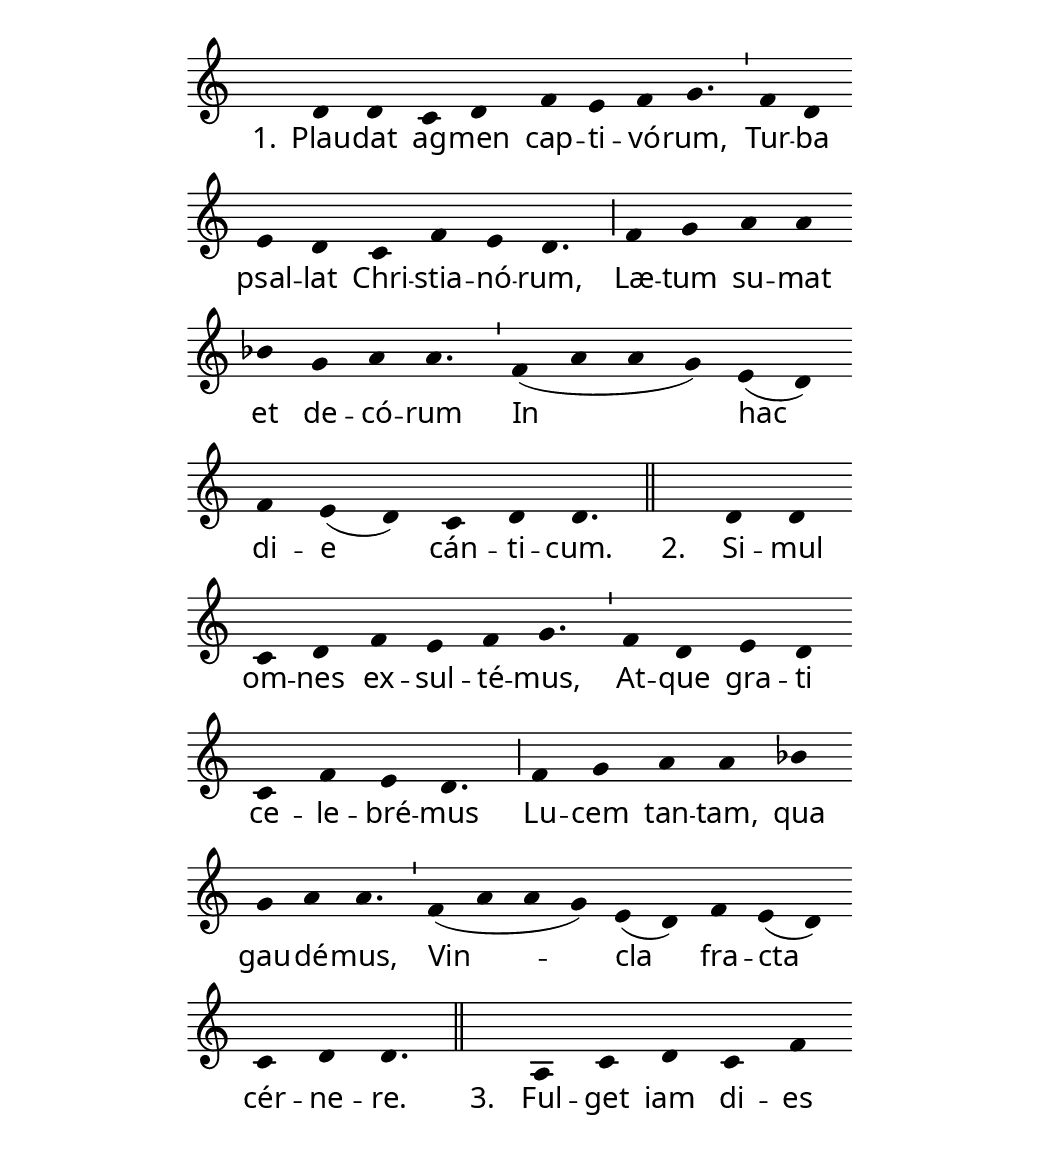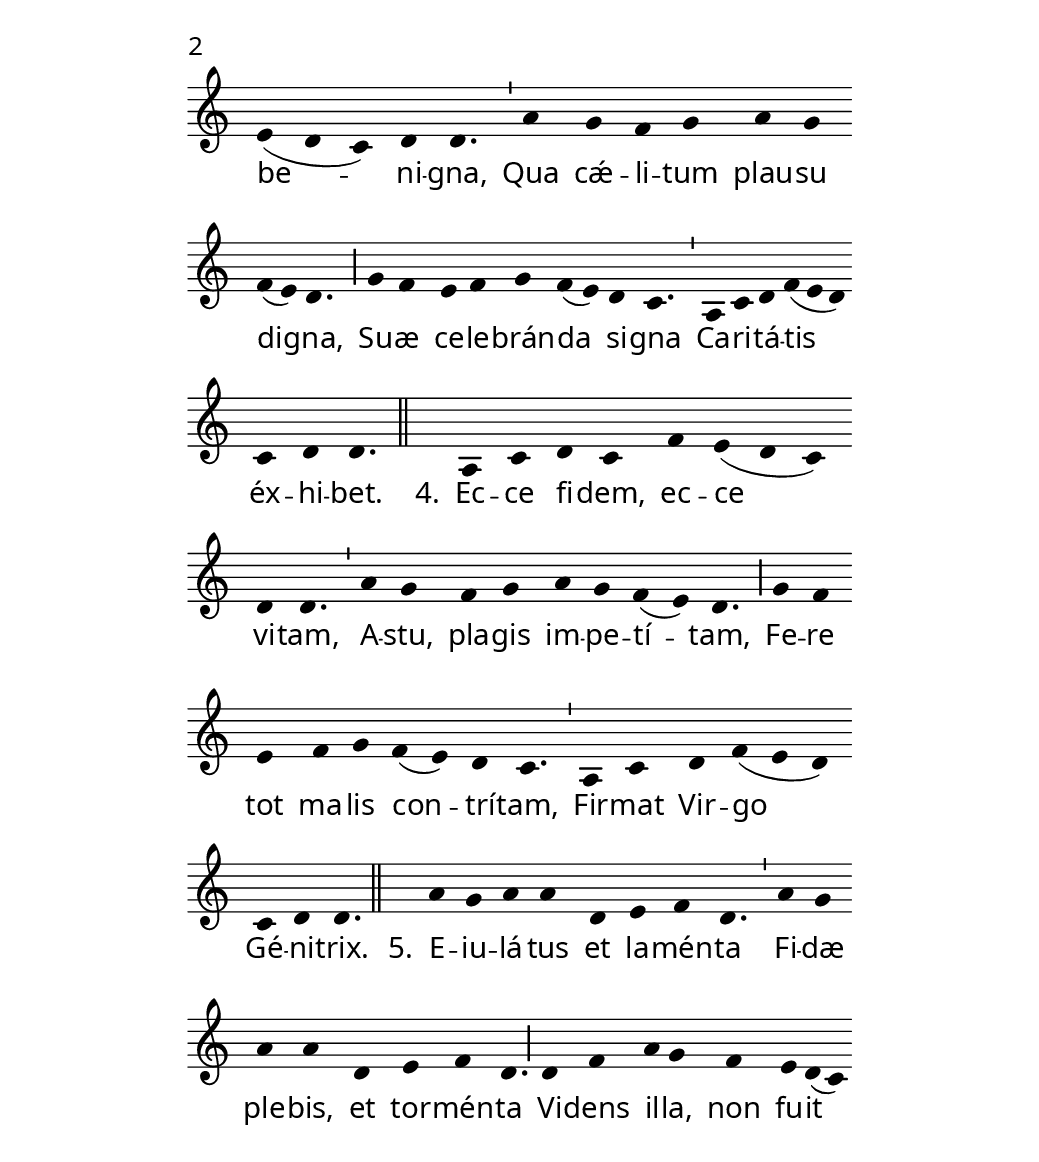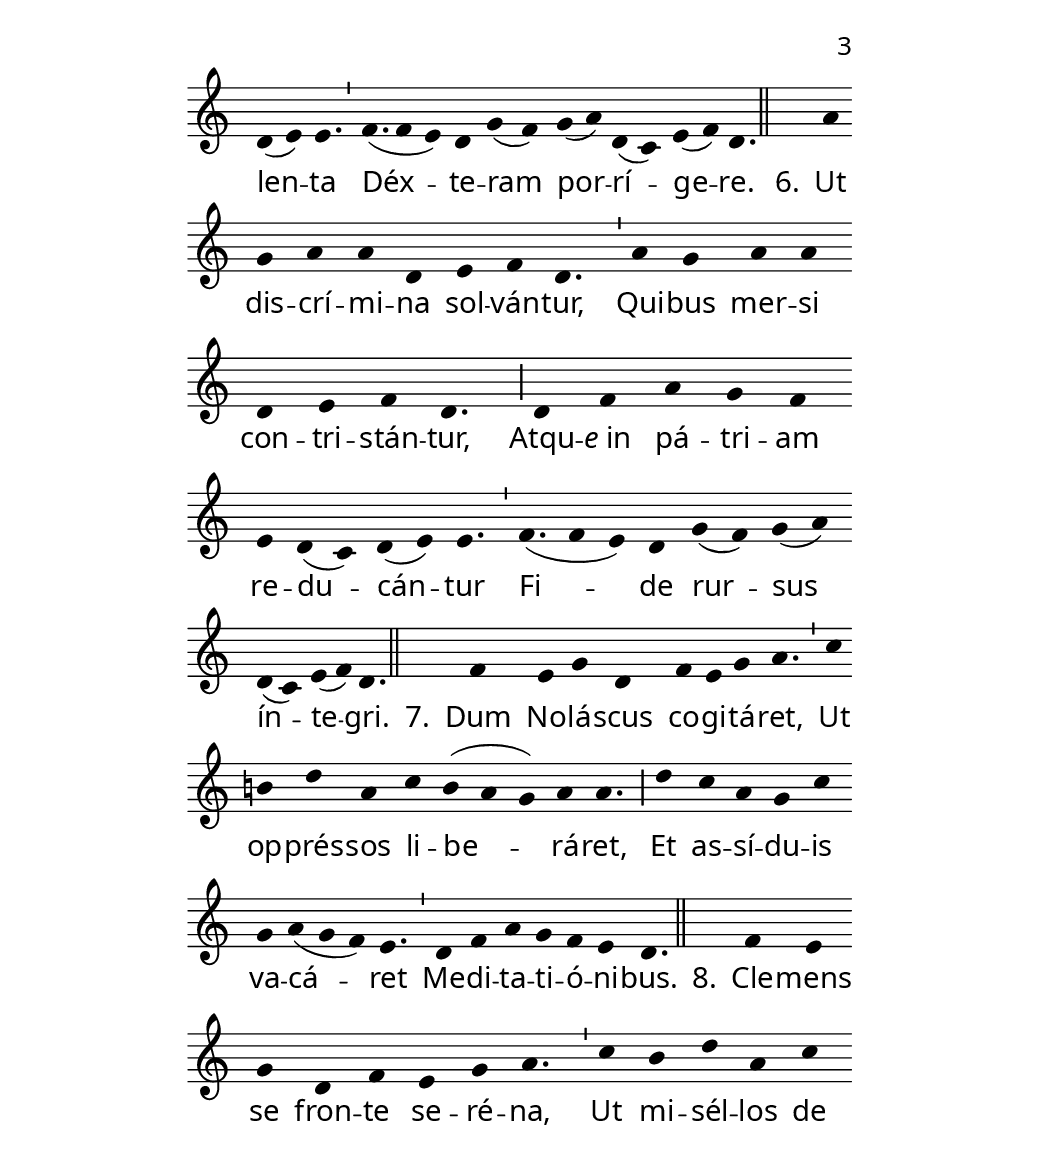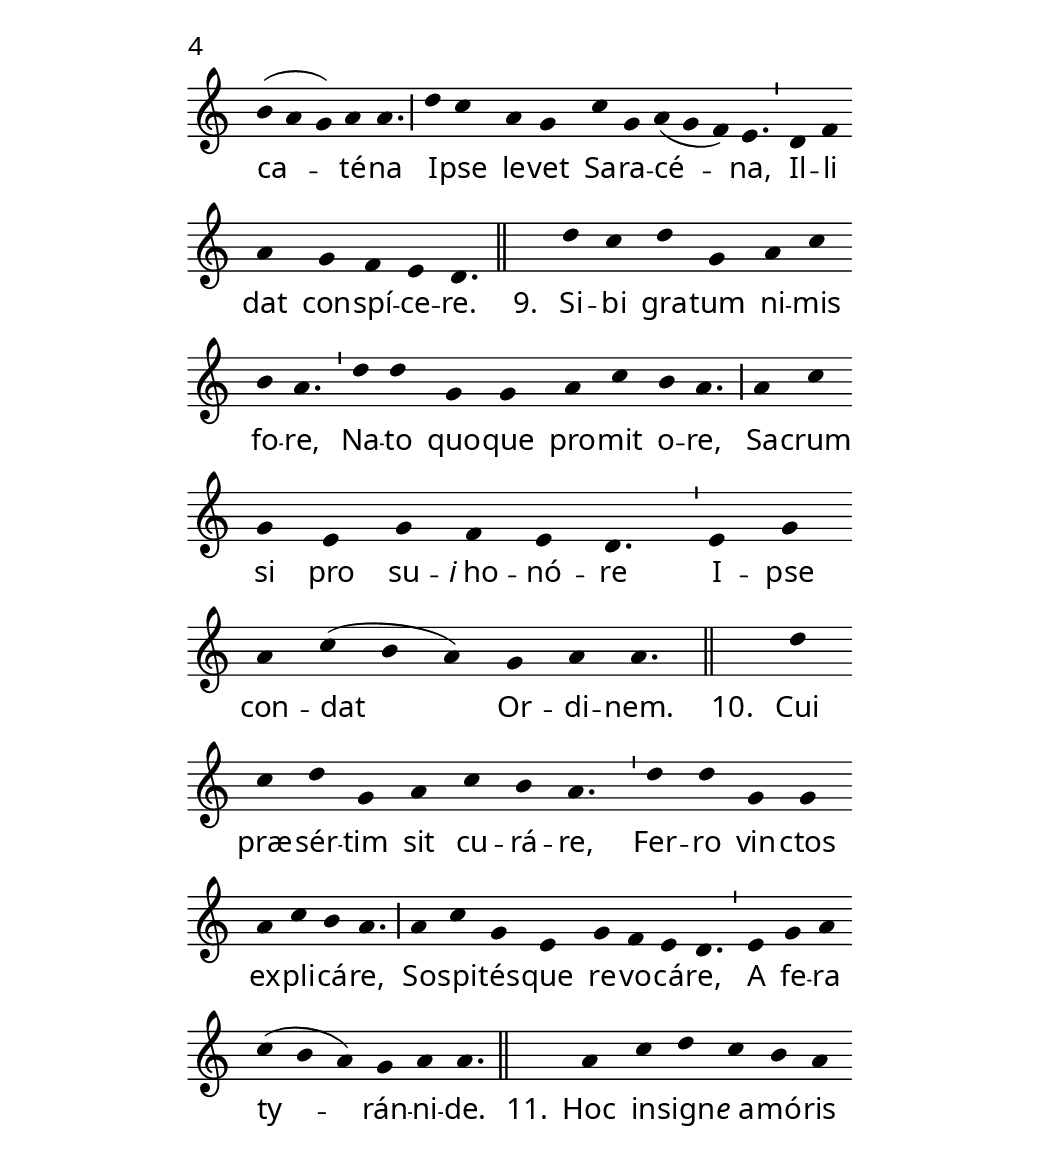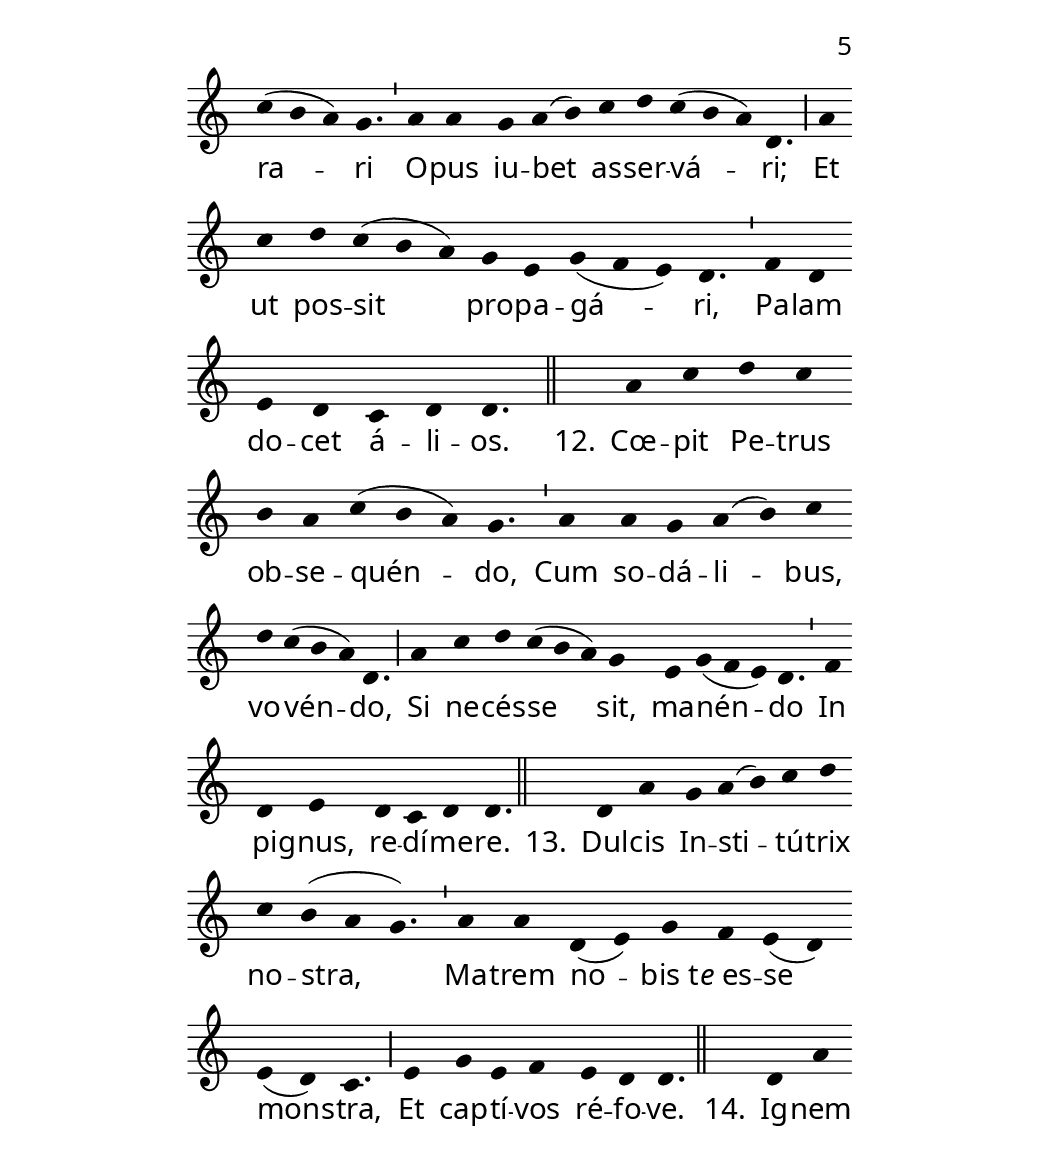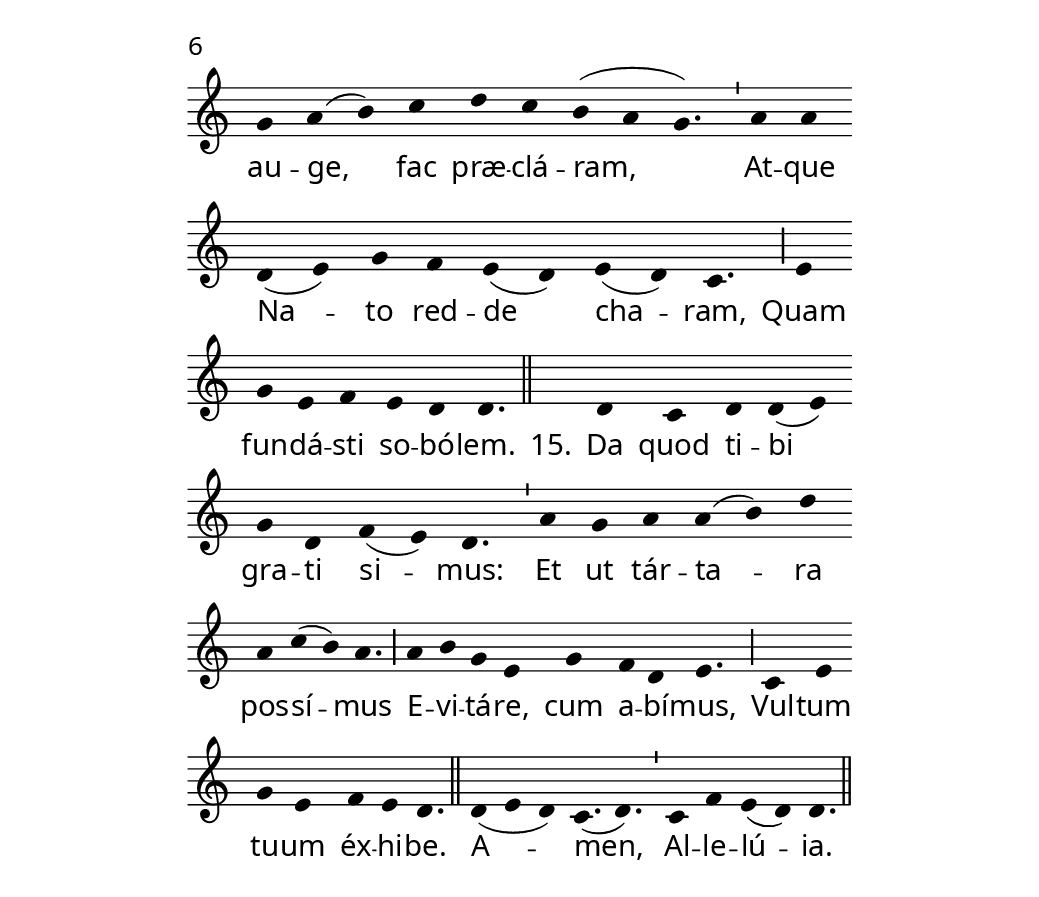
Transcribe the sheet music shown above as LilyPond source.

\version "2.16.0"
\version "2.18.2"

  #(set-global-staff-size 23)

\paper {
  #(set-paper-size "b5")
  left-margin = 1.25\in
  right-margin = 1.25\in
  top-margin = 1.25\in
  bottom-margin = 1.25\in
  %myStaffSize = #19
  myStaffSize = #23
  indent = 0\mm
  %line-width = 7.5\in
  %line-width = 8.5\in - 2\in
  %ragged-right = ##t
  force-assignment = #""
  %line-width = #(- line-width (* mm  3.000000))
  #(define fonts
   (make-pango-font-tree "Garamond Premier Pro"
                         "Garamond Premier Pro"
                         "Garamond Premier Pro"
                          (/ myStaffSize 20)))
}

\layout {
  \context {
      \Staff
      \remove "Time_signature_engraver"
  }
  \context {
      \Lyrics
      \override LyricSpace #'minimum-distance = #1.2
  }
}

\version "2.16.0"

stemOff = {
  \hide Staff.Stem
}
divisioMinima = {
  \once \override BreathingSign.stencil =
    #ly:breathing-sign::divisio-minima
  %\once \override BreathingSign.Y-offset = #0
  \breathe
}
divisioMajor = {
  \once \override BreathingSign.stencil =
    #ly:breathing-sign::divisio-maior
  \once \override BreathingSign.Y-offset = #0
  \breathe
}
divisioMaxima = {
  \once \override BreathingSign.stencil =
    #ly:breathing-sign::divisio-maxima
  \once \override BreathingSign.Y-offset = #0
  \breathe
}
finalis = {
  \once \override BreathingSign.stencil =
    #ly:breathing-sign::finalis
  \once \override BreathingSign.Y-offset = #0
  \breathe
}

oneHiddenNote = {
  \hideNotes g'4 \unHideNotes
}

\score { \transpose c c {
  \absolute { \key c \major
    \cadenzaOn \stemOff
    \oneHiddenNote d'4 d' \bar "" c' d' \bar "" f' e' f' g'4. \divisioMinima f'4 d' \bar "" e' d' \bar "" c' f' e' d'4. \divisioMajor f'4 g' \bar "" a' a' \bar "" bes'! \bar "" g' a' a'4. \divisioMinima f'4( a' a' g') \bar "" e'( d') \bar "" f' e'( d') \bar "" c' d' d'4. \finalis
    \oneHiddenNote d'4 d' \bar "" c' d' \bar "" f' e' f' g'4. \divisioMinima f'4 d' \bar "" e' d' \bar "" c' f' e' d'4. \divisioMajor f'4 g' \bar "" a' a' \bar "" bes'! \bar "" g' a' a'4. \divisioMinima f'4( a' a' g') e'( d') \bar "" f' e'( d') \bar "" c' d' d'4. \finalis
    \oneHiddenNote a4 c' \bar "" d' \bar "" c' f' \bar "" e'( d' c') d' d'4. \divisioMinima a'4 \bar "" g' f' g' \bar "" a' g' \bar "" f'( e') d'4. \divisioMajor g'4 f' \bar "" e' f' g' f'( e') \bar "" d' c'4. \divisioMinima a4 c' d' f'( e' d') \bar "" c' d' d'4. \finalis
    \oneHiddenNote a4 c' \bar "" d' c' \bar "" f' e'( d' c') \bar "" d' d'4. \divisioMinima a'4 g' \bar "" f' g' \bar "" a' g' f'( e') d'4. \divisioMajor g'4 f' \bar "" e' \bar "" f' g' \bar "" f'( e') d' c'4. \divisioMinima a4 c' \bar "" d' f'( e' d') \bar "" c' d' d'4. \finalis
    \oneHiddenNote a'4 g' a' a' \bar "" d' \bar "" e' f' d'4. \divisioMinima a'4 g' \bar "" a' a' \bar "" d' \bar "" e' f' d'4. \divisioMajor d'4 f' \bar "" a' g' \bar "" f' \bar "" e' d'( c') \bar "" d'( e') e'4. \divisioMinima f'(4 e') d' g'( f') \bar "" g'( a') d'( c') e'( f') d'4. \finalis
    \oneHiddenNote a'4 \bar "" g' a' a' d' \bar "" e' f' d'4. \divisioMinima a'4 g' \bar "" a' a' \bar "" d' e' f' d'4. \divisioMajor d'4 f' \bar "" a' g' f' \bar "" e' d'( c') d'( e') e'4. \divisioMinima f'(4 e') d' \bar "" g'( f') g'( a') \bar "" d'( c') e'( f') d'4. \finalis
    \oneHiddenNote f'4 \bar "" e' g' d' \bar "" f' e' g' a'4. \divisioMinima c''4 \bar "" b' d'' a' \bar "" c'' b'( a' g') a' a'4. \divisioMajor d''4 \bar "" c'' a' g' c'' \bar "" g' a'( g' f') e'4. \divisioMinima d'4 f' a' g' f' e' d'4. \finalis
    \oneHiddenNote f'4 e' \bar "" g' \bar "" d' f' \bar "" e' g' a'4. \divisioMinima c''4 \bar "" b' d'' a' \bar "" c'' \bar "" b'( a' g') a' a'4. \divisioMajor d''4 c'' \bar "" a' g' \bar "" c'' g' a'( g' f') e'4. \divisioMinima d'4 f' \bar "" a' \bar "" g' f' e' d'4. \finalis
    \oneHiddenNote d''4 c'' \bar "" d'' g' \bar "" a' c'' \bar "" b' a'4. \divisioMinima d''4 d'' \bar "" g' g' \bar "" a' \bar "" c'' b' a'4. \divisioMajor a'4 c'' \bar "" g' \bar "" e' \bar "" g' f' e' d'4. \divisioMinima e'4 g' \bar "" a' c''( b' a') \bar "" g' a' a'4. \finalis
    \oneHiddenNote d''4 \bar "" c'' d'' g' \bar "" a' \bar "" c'' b' a'4. \divisioMinima d''4 d'' \bar "" g' g' \bar "" a' c'' b' a'4. \divisioMajor a'4 c'' g' e' \bar "" g' f' e' d'4. \divisioMinima e'4 \bar "" g' a' \bar "" c''( b' a') g' a' a'4. \finalis
    \oneHiddenNote a'4 \bar "" c'' d'' c'' b' a' \bar "" c''( b' a') g'4. \divisioMinima a'4 a' \bar "" g' a'( b') \bar "" c'' d'' c''( b' a') d'4. \divisioMajor a'4 \bar "" c'' \bar "" d'' c''( b' a') \bar "" g' e' g'( f' e') d'4. \divisioMinima f'4 d' \bar "" e' d' \bar "" c' d' d'4. \finalis
    \oneHiddenNote a'4 c'' \bar "" d'' c'' \bar "" b' a' c''( b' a') g'4. \divisioMinima a'4 \bar "" a' g' a'( b') c'' \bar "" d'' c''( b' a') d'4. \divisioMajor a'4 \bar "" c'' d'' c''( b' a') \bar "" g' \bar "" e' g'( f' e') d'4. \divisioMinima f'4 \bar "" d' e' \bar "" d' c' d' d'4. \finalis
    \oneHiddenNote d'4 a' \bar "" g' a'( b') c'' d'' \bar "" c'' b'( a' g'4.) \divisioMinima a'4 a' \bar "" d'( e') g' \bar "" f' e'( d') \bar "" e'( d') c'4. \divisioMajor e'4 \bar "" g' e' f' \bar "" e' d' d'4. \finalis
    \oneHiddenNote d'4 a' \bar "" g' a'( b') \bar "" c'' \bar "" d'' c'' b'( a' g'4.) \divisioMinima a'4 a' \bar "" d'( e') g' \bar "" f' e'( d') \bar "" e'( d') c'4. \divisioMajor e'4 \bar "" g' e' f' \bar "" e' d' d'4. \finalis
    \oneHiddenNote d'4 \bar "" c' \bar "" d' d'( e') \bar "" g' d' \bar "" f'( e') d'4. \divisioMinima a'4 \bar "" g' \bar "" a' a'( b') d'' \bar "" a' c''( b') a'4. \divisioMajor a'4 b' g' e' \bar "" g' \bar "" f' d' e'4. \divisioMajor c'4 e' \bar "" g' e' \bar "" f' e' d'4. \finalis
    d'4( e' d') c'4.( d') \divisioMinima c'4 f' e'( d') d'4. \finalis
  } }
  \addlyrics {
     "1." Plau -- dat ag -- men cap -- ti -- vó -- rum,  Tur -- ba psal -- lat Chri -- stia -- nó -- rum,  Læ -- tum su -- mat et de -- có -- rum  In hac di -- e cán -- ti -- cum.
     "2." Si -- mul om -- nes ex -- sul -- té -- mus,  At -- que gra -- ti ce -- le -- bré -- mus  Lu -- cem tan -- tam, qua gau -- dé -- mus,  Vin -- cla fra -- cta cér -- ne -- re.
     "3." Ful -- get iam di -- es be -- ni -- gna,  Qua cǽ -- li -- tum plau -- su di -- gna,  Su -- æ ce -- le -- brán -- da si -- gna  Ca -- ri -- tá -- tis éx -- hi -- bet.
     "4." Ec -- ce fi -- dem, ec -- ce vi -- tam,  A -- stu, pla -- gis im -- pe -- tí -- tam,  Fe -- re tot ma -- lis con -- trí -- tam,  Fir -- mat Vir -- go Gé -- ni -- trix.
     "5." E -- iu -- lá -- tus et la -- mén -- ta  Fi -- dæ ple -- bis, et tor -- mén -- ta  Vi -- dens il -- la, non fu -- it len -- ta  Déx -- te -- ram por -- rí -- ge -- re.
     "6." Ut dis -- crí -- mi -- na sol -- ván -- tur,  Qui -- bus mer -- si con -- tri -- stán -- tur,  Atqu -- \markup{\italic{e} in} pá -- tri -- am re -- du -- cán -- tur  Fi -- de rur -- sus ín -- te -- gri.
     "7." Dum No -- lá -- scus co -- gi -- tá -- ret,  Ut op -- prés -- sos li -- be -- rá -- ret,  Et as -- sí -- du -- is va -- cá -- ret  Me -- di -- ta -- ti -- ó -- ni -- bus.
     "8." Cle -- mens se fron -- te se -- ré -- na,  Ut mi -- sél -- los de ca -- té -- na  I -- pse le -- vet Sa -- ra -- cé -- na,  Il -- li dat con -- spí -- ce -- re.
     "9." Si -- bi gra -- tum ni -- mis fo -- re,  Na -- to quo -- que pro -- mit o -- re,  Sa -- crum si pro su -- \markup{\italic{i} ho} -- nó -- re  I -- pse con -- dat Or -- di -- nem.
     "10." Cui præ -- sér -- tim sit cu -- rá -- re,  Fer -- ro vin -- ctos ex -- pli -- cá -- re,  So -- spi -- tés -- que re -- vo -- cá -- re,  A fe -- ra ty -- rán -- ni -- de.
     "11." Hoc in -- sign -- \markup{\italic{e} a} -- mó -- ris ra -- ri  O -- pus iu -- bet as -- ser -- vá -- ri;  Et ut pos -- sit pro -- pa -- gá -- ri,  Pa -- lam do -- cet á -- li -- os.
     "12." Cœ -- pit Pe -- trus ob -- se -- quén -- do,  Cum so -- dá -- li -- bus, vo -- vén -- do,  Si ne -- cés -- se sit, ma -- nén -- do  In pi -- gnus, re -- dí -- me -- re.
     "13." Dul -- cis In -- sti -- tú -- trix no -- stra,  Ma -- trem no -- bis_t -- \markup{\italic{e} es} -- se mon -- stra,  Et cap -- tí -- vos ré -- fo -- ve.
     "14." Ig -- nem au -- ge, fac præ -- clá -- ram,  At -- que Na -- to red -- de cha -- ram,  Quam fun -- dá -- sti so -- bó -- lem.
     "15." Da quod ti -- bi gra -- ti si -- mus:  Et ut tár -- ta -- ra pos -- sí -- mus  E -- vi -- tá -- re, cum a -- bí -- mus,  Vul -- tum tu -- um éx -- hi -- be.  A -- men,  Al -- le -- lú -- ia. 
  }
  \header {
    initial-style = "0"
  }
}

